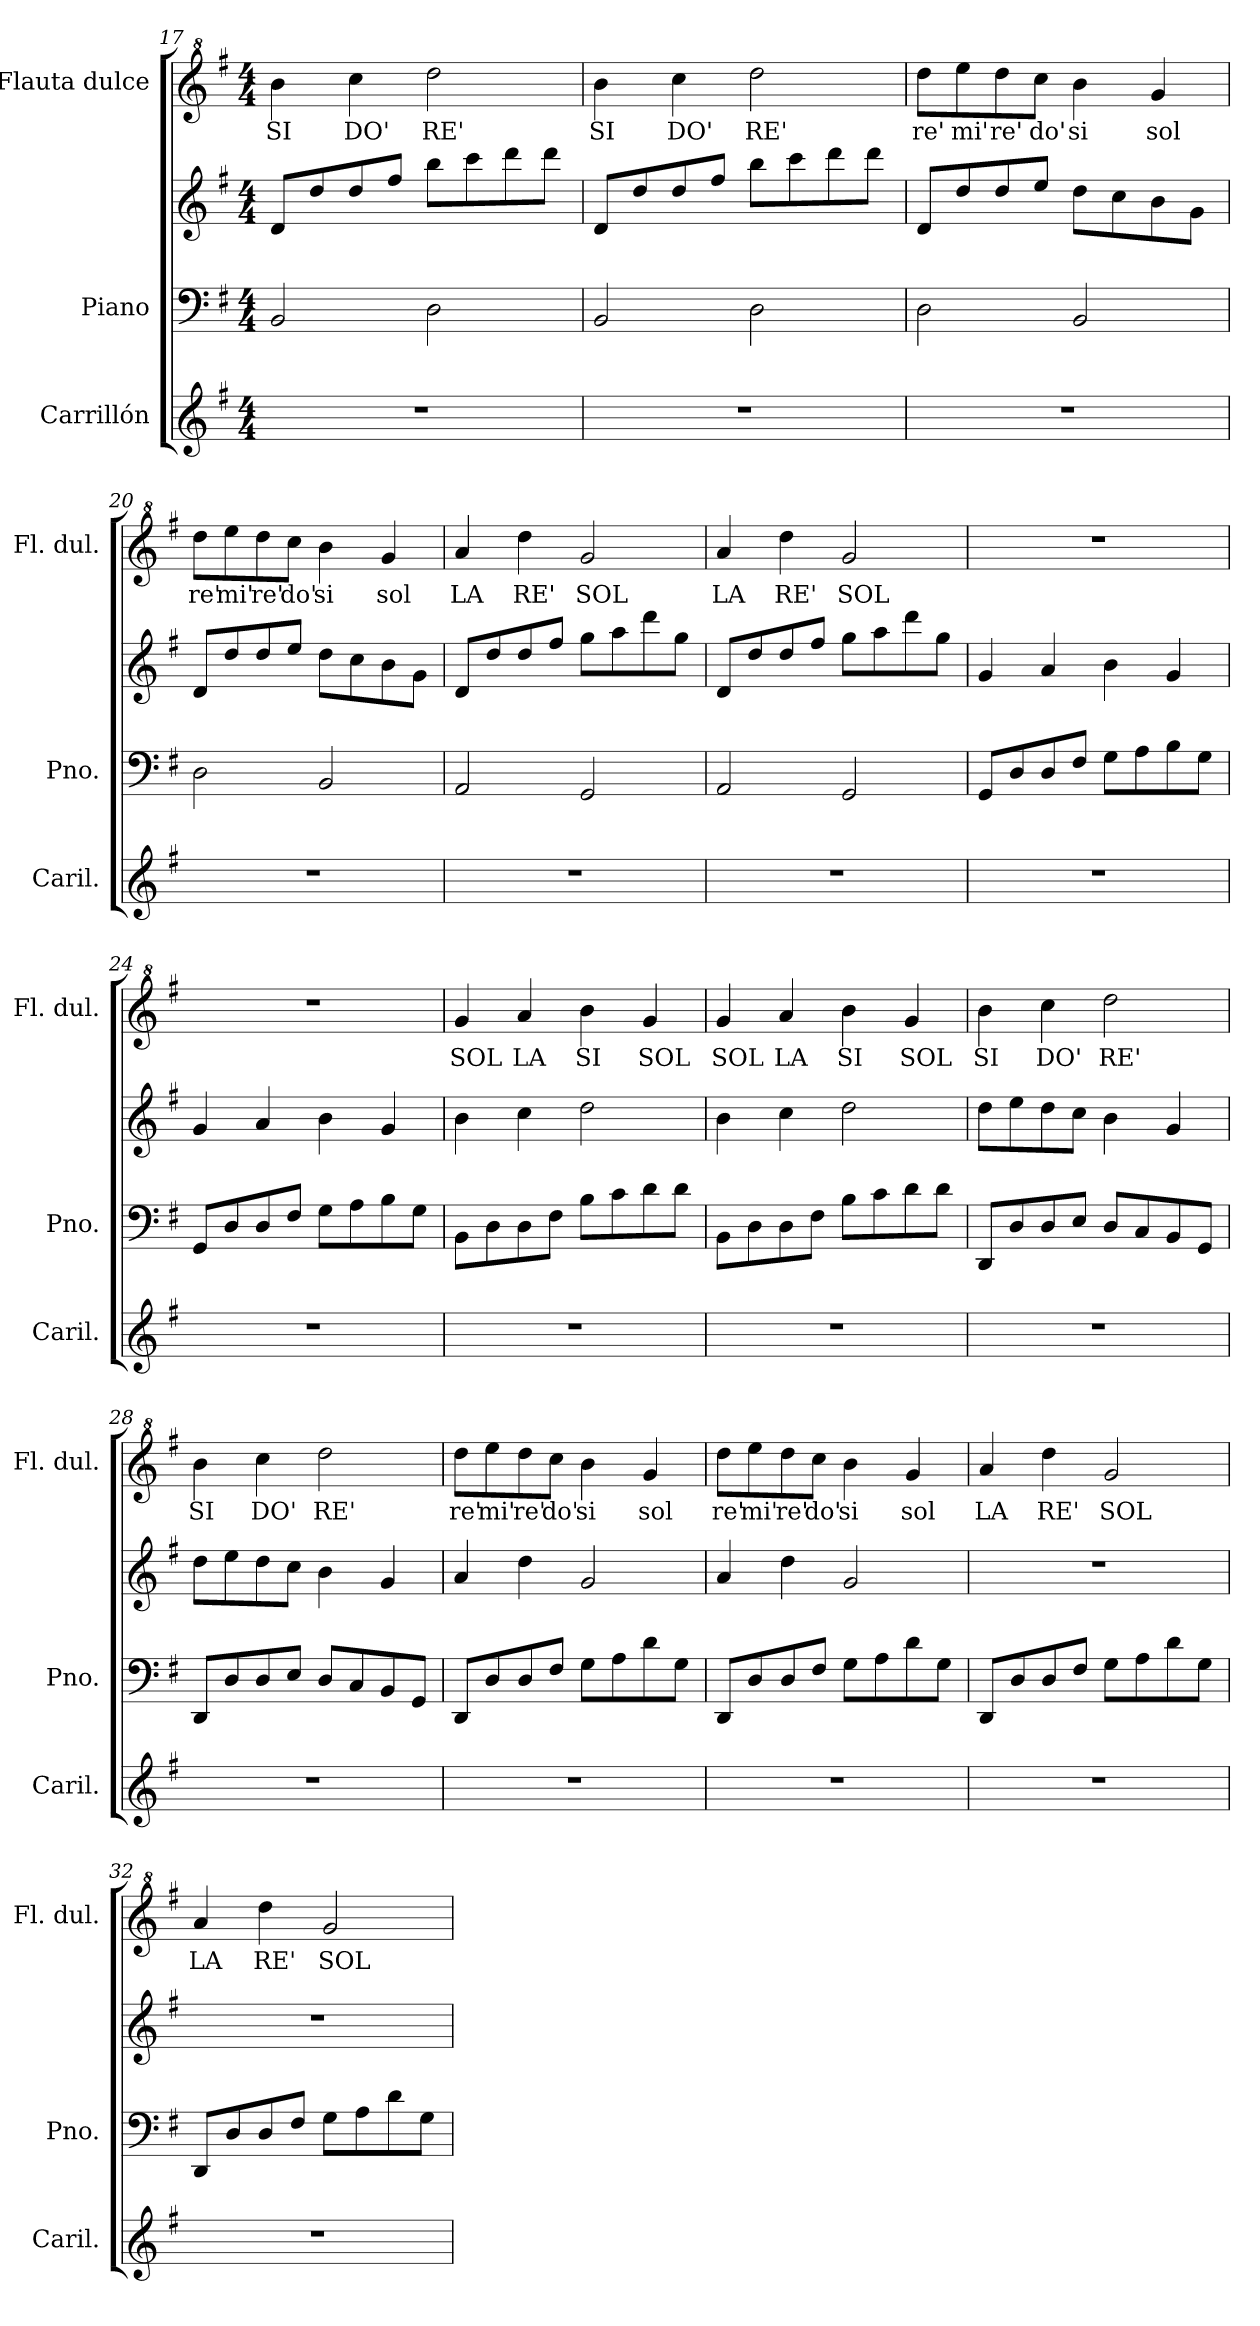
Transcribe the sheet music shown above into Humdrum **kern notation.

**kern	**kern	**kern	**kern	**text
*part3	*part2	*part2	*part1	*part1
*staff4	*staff3	*staff2	*staff1	*staff1
*I"Carrillón	*I"Piano	*	*I"Flauta dulce	*
*I'Caril.	*I'Pno.	*	*I'Fl. dul.	*
*clefG2	*clefF4	*clefG2	*clefG^2	*
*k[f#]	*k[f#]	*k[f#]	*k[f#]	*
*M4/4	*M4/4	*M4/4	*M4/4	*
=17	=17	=17	=17	=17
!	!	!	!	!LO:LY:b
1r	2BB/	8d/L	4bb\	SI
.	.	8dd/	.	.
!	!	!	!	!LO:LY:b
.	.	8dd/	4ccc\	DO'
.	.	8ff#/J	.	.
!	!	!	!	!LO:LY:b
.	2D\	8bb\L	2ddd\	RE'
.	.	8ccc\	.	.
.	.	8ddd\	.	.
.	.	8ddd\J	.	.
=18	=18	=18	=18	=18
!	!	!	!	!LO:LY:b
1r	2BB/	8d/L	4bb\	SI
.	.	8dd/	.	.
!	!	!	!	!LO:LY:b
.	.	8dd/	4ccc\	DO'
.	.	8ff#/J	.	.
!	!	!	!	!LO:LY:b
.	2D\	8bb\L	2ddd\	RE'
.	.	8ccc\	.	.
.	.	8ddd\	.	.
.	.	8ddd\J	.	.
!!LO:PB:g=z
=19	=19	=19	=19	=19
!	!	!	!	!LO:LY:b
1r	2D\	8d/L	8ddd\L	re'
!	!	!	!	!LO:LY:b
.	.	8dd/	8eee\	mi'
!	!	!	!	!LO:LY:b
.	.	8dd/	8ddd\	re'
!	!	!	!	!LO:LY:b
.	.	8ee/J	8ccc\J	do'
!	!	!	!	!LO:LY:b
.	2BB/	8dd\L	4bb\	si
.	.	8cc\	.	.
!	!	!	!	!LO:LY:b
.	.	8b\	4gg/	sol
.	.	8g\J	.	.
=20	=20	=20	=20	=20
!	!	!	!	!LO:LY:b
1r	2D\	8d/L	8ddd\L	re'
!	!	!	!	!LO:LY:b
.	.	8dd/	8eee\	mi'
!	!	!	!	!LO:LY:b
.	.	8dd/	8ddd\	re'
!	!	!	!	!LO:LY:b
.	.	8ee/J	8ccc\J	do'
!	!	!	!	!LO:LY:b
.	2BB/	8dd\L	4bb\	si
.	.	8cc\	.	.
!	!	!	!	!LO:LY:b
.	.	8b\	4gg/	sol
.	.	8g\J	.	.
=21	=21	=21	=21	=21
!	!	!	!	!LO:LY:b
1r	2AA/	8d/L	4aa/	LA
.	.	8dd/	.	.
!	!	!	!	!LO:LY:b
.	.	8dd/	4ddd\	RE'
.	.	8ff#/J	.	.
!	!	!	!	!LO:LY:b
.	2GG/	8gg\L	2gg/	SOL
.	.	8aa\	.	.
.	.	8ddd\	.	.
.	.	8gg\J	.	.
=22	=22	=22	=22	=22
!	!	!	!	!LO:LY:b
1r	2AA/	8d/L	4aa/	LA
.	.	8dd/	.	.
!	!	!	!	!LO:LY:b
.	.	8dd/	4ddd\	RE'
.	.	8ff#/J	.	.
!	!	!	!	!LO:LY:b
.	2GG/	8gg\L	2gg/	SOL
.	.	8aa\	.	.
.	.	8ddd\	.	.
.	.	8gg\J	.	.
!!LO:LB:g=z
=23	=23	=23	=23	=23
1r	8GG/L	4g/	1r	.
.	8D/	.	.	.
.	8D/	4a/	.	.
.	8F#/J	.	.	.
.	8G\L	4b\	.	.
.	8A\	.	.	.
.	8B\	4g/	.	.
.	8G\J	.	.	.
=24	=24	=24	=24	=24
1r	8GG/L	4g/	1r	.
.	8D/	.	.	.
.	8D/	4a/	.	.
.	8F#/J	.	.	.
.	8G\L	4b\	.	.
.	8A\	.	.	.
.	8B\	4g/	.	.
.	8G\J	.	.	.
=25	=25	=25	=25	=25
!	!	!	!	!LO:LY:b
1r	8BB\L	4b\	4gg/	SOL
.	8D\	.	.	.
!	!	!	!	!LO:LY:b
.	8D\	4cc\	4aa/	LA
.	8F#\J	.	.	.
!	!	!	!	!LO:LY:b
.	8B\L	2dd\	4bb\	SI
.	8c\	.	.	.
!	!	!	!	!LO:LY:b
.	8d\	.	4gg/	SOL
.	8d\J	.	.	.
=26	=26	=26	=26	=26
!	!	!	!	!LO:LY:b
1r	8BB\L	4b\	4gg/	SOL
.	8D\	.	.	.
!	!	!	!	!LO:LY:b
.	8D\	4cc\	4aa/	LA
.	8F#\J	.	.	.
!	!	!	!	!LO:LY:b
.	8B\L	2dd\	4bb\	SI
.	8c\	.	.	.
!	!	!	!	!LO:LY:b
.	8d\	.	4gg/	SOL
.	8d\J	.	.	.
!!LO:LB:g=z
=27	=27	=27	=27	=27
!	!	!	!	!LO:LY:b
1r	8DD/L	8dd\L	4bb\	SI
.	8D/	8ee\	.	.
!	!	!	!	!LO:LY:b
.	8D/	8dd\	4ccc\	DO'
.	8E/J	8cc\J	.	.
!	!	!	!	!LO:LY:b
.	8D/L	4b\	2ddd\	RE'
.	8C/	.	.	.
.	8BB/	4g/	.	.
.	8GG/J	.	.	.
=28	=28	=28	=28	=28
!	!	!	!	!LO:LY:b
1r	8DD/L	8dd\L	4bb\	SI
.	8D/	8ee\	.	.
!	!	!	!	!LO:LY:b
.	8D/	8dd\	4ccc\	DO'
.	8E/J	8cc\J	.	.
!	!	!	!	!LO:LY:b
.	8D/L	4b\	2ddd\	RE'
.	8C/	.	.	.
.	8BB/	4g/	.	.
.	8GG/J	.	.	.
=29	=29	=29	=29	=29
!	!	!	!	!LO:LY:b
1r	8DD/L	4a/	8ddd\L	re'
!	!	!	!	!LO:LY:b
.	8D/	.	8eee\	mi'
!	!	!	!	!LO:LY:b
.	8D/	4dd\	8ddd\	re'
!	!	!	!	!LO:LY:b
.	8F#/J	.	8ccc\J	do'
!	!	!	!	!LO:LY:b
.	8G\L	2g/	4bb\	si
.	8A\	.	.	.
!	!	!	!	!LO:LY:b
.	8d\	.	4gg/	sol
.	8G\J	.	.	.
=30	=30	=30	=30	=30
!	!	!	!	!LO:LY:b
1r	8DD/L	4a/	8ddd\L	re'
!	!	!	!	!LO:LY:b
.	8D/	.	8eee\	mi'
!	!	!	!	!LO:LY:b
.	8D/	4dd\	8ddd\	re'
!	!	!	!	!LO:LY:b
.	8F#/J	.	8ccc\J	do'
!	!	!	!	!LO:LY:b
.	8G\L	2g/	4bb\	si
.	8A\	.	.	.
!	!	!	!	!LO:LY:b
.	8d\	.	4gg/	sol
.	8G\J	.	.	.
!!LO:PB:g=z
=31	=31	=31	=31	=31
!	!	!	!	!LO:LY:b
1r	8DD/L	1r	4aa/	LA
.	8D/	.	.	.
!	!	!	!	!LO:LY:b
.	8D/	.	4ddd\	RE'
.	8F#/J	.	.	.
!	!	!	!	!LO:LY:b
.	8G\L	.	2gg/	SOL
.	8A\	.	.	.
.	8d\	.	.	.
.	8G\J	.	.	.
=32	=32	=32	=32	=32
!	!	!	!	!LO:LY:b
1r	8DD/L	1r	4aa/	LA
.	8D/	.	.	.
!	!	!	!	!LO:LY:b
.	8D/	.	4ddd\	RE'
.	8F#/J	.	.	.
!	!	!	!	!LO:LY:b
.	8G\L	.	2gg/	SOL
.	8A\	.	.	.
.	8d\	.	.	.
.	8G\J	.	.	.
=	=	=	=	=
*-	*-	*-	*-	*-
